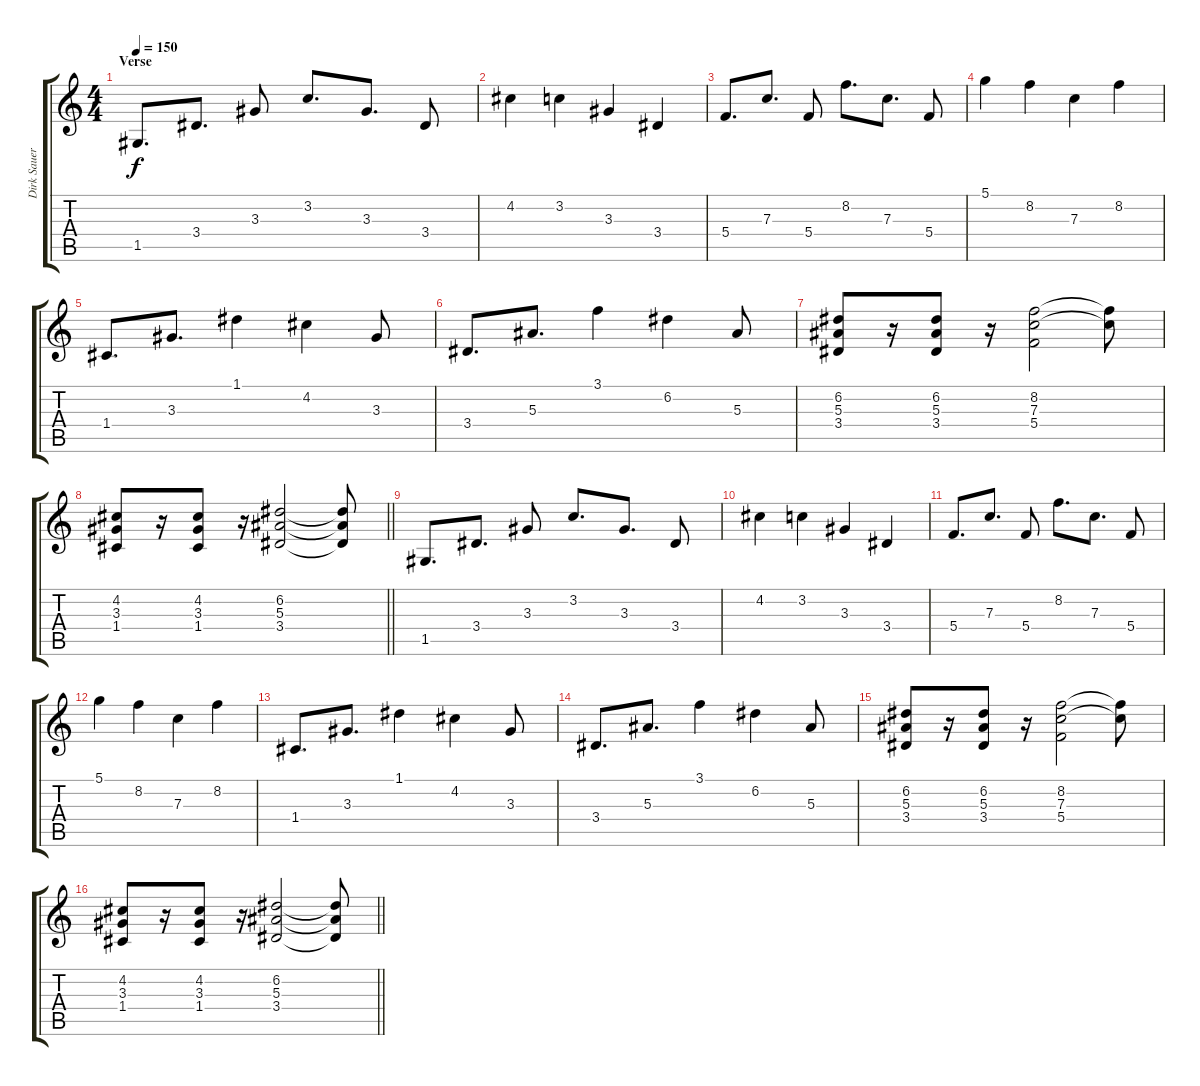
\track ("Dirk Sauer - Rhythm guitar" "Dirk Sauer") {instrument distortionguitar}
\staff {score tabs}
\tuning (D4 A3 F3 C3 G2 D2) {hide}
\ts (4 4)
\section ("" "Verse")
\tempo 150
\clef g2
\ks c
1.5.8{d dy f} 3.4.8{d} 3.3.8 3.2.8{d} 3.3.8{d} 3.4.8 |
4.2.4 3.2.4 3.3.4 3.4.4 |
5.4.8{d} 7.3.8{d} 5.4.8 8.2.8{d} 7.3.8{d} 5.4.8 |
5.1.4 8.2.4 7.3.4 8.2.4 |
1.4.8{d} 3.3.8{d} 1.1.4 4.2.4 3.3.8 |
3.4.8{d} 5.3.8{d} 3.1.4 6.2.4 5.3.8 |
(6.2 5.3 3.4).8 r.16 (6.2 5.3 3.4).8 r.16 (8.2 7.3 5.4).2 (8.2{t} 7.3{t}).8 |
\barLineRight lightlight
(4.2 3.3 1.4).8 r.16 (4.2 3.3 1.4).8 r.16 (6.2 5.3 3.4).2 (6.2{t} 5.3{t} 3.4{t}).8 |
1.5.8{d} 3.4.8{d} 3.3.8 3.2.8{d} 3.3.8{d} 3.4.8 |
4.2.4 3.2.4 3.3.4 3.4.4 |
5.4.8{d} 7.3.8{d} 5.4.8 8.2.8{d} 7.3.8{d} 5.4.8 |
5.1.4 8.2.4 7.3.4 8.2.4 |
1.4.8{d} 3.3.8{d} 1.1.4 4.2.4 3.3.8 |
3.4.8{d} 5.3.8{d} 3.1.4 6.2.4 5.3.8 |
(6.2 5.3 3.4).8 r.16 (6.2 5.3 3.4).8 r.16 (8.2 7.3 5.4).2 (8.2{t} 7.3{t}).8 |
\barLineRight lightlight
(4.2 3.3 1.4).8 r.16 (4.2 3.3 1.4).8 r.16 (6.2 5.3 3.4).2 (6.2{t} 5.3{t} 3.4{t}).8
